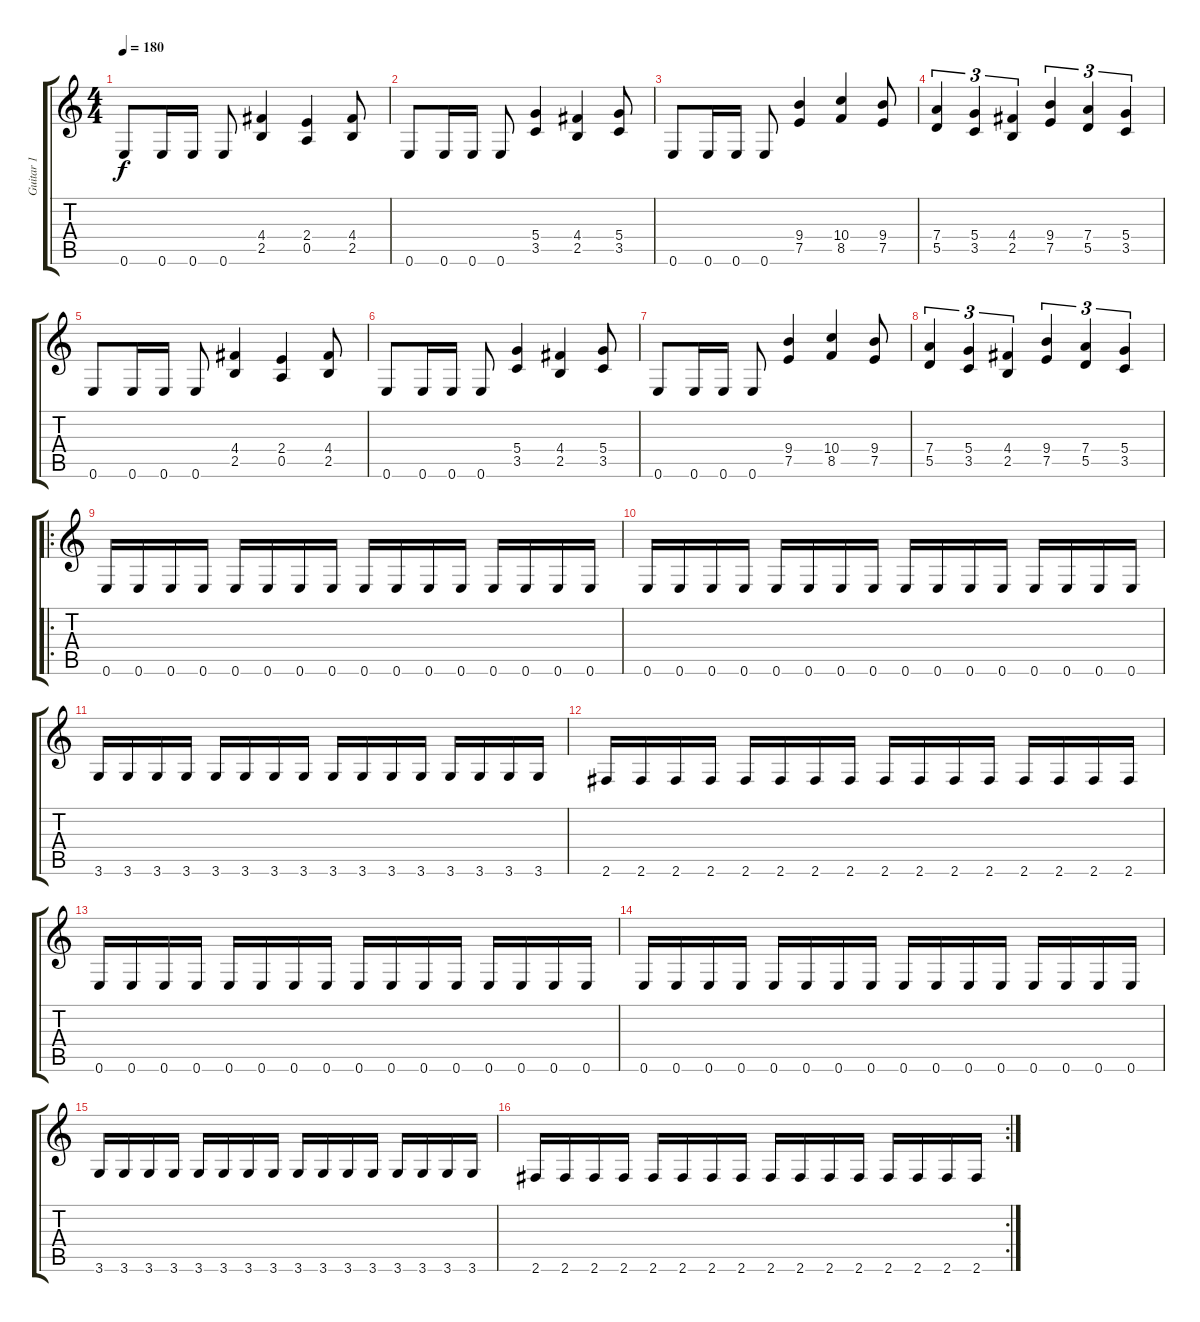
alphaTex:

\track ("Guitar 1" "Guitar 1") {instrument distortionguitar}
\staff {score tabs}
\tuning (E4 B3 G3 D3 A2 E2) {hide}
\ts (4 4)
\tempo 180
\clef g2
\ks c
0.6.8{dy f} 0.6.16 0.6.16 0.6.8 (4.4 2.5).4 (2.4 0.5).4 (4.4 2.5).8 |
0.6.8 0.6.16 0.6.16 0.6.8 (5.4 3.5).4 (4.4 2.5).4 (5.4 3.5).8 |
0.6.8 0.6.16 0.6.16 0.6.8 (9.4 7.5).4 (10.4 8.5).4 (9.4 7.5).8 |
(7.4 5.5).4{tu (3 2)} (5.4 3.5).4{tu (3 2)} (4.4 2.5).4{tu (3 2)} (9.4 7.5).4{tu (3 2)} (7.4 5.5).4{tu (3 2)} (5.4 3.5).4{tu (3 2)} |
0.6.8 0.6.16 0.6.16 0.6.8 (4.4 2.5).4 (2.4 0.5).4 (4.4 2.5).8 |
0.6.8 0.6.16 0.6.16 0.6.8 (5.4 3.5).4 (4.4 2.5).4 (5.4 3.5).8 |
0.6.8 0.6.16 0.6.16 0.6.8 (9.4 7.5).4 (10.4 8.5).4 (9.4 7.5).8 |
(7.4 5.5).4{tu (3 2)} (5.4 3.5).4{tu (3 2)} (4.4 2.5).4{tu (3 2)} (9.4 7.5).4{tu (3 2)} (7.4 5.5).4{tu (3 2)} (5.4 3.5).4{tu (3 2)} |
\ro
0.6.16 0.6.16 0.6.16 0.6.16 0.6.16 0.6.16 0.6.16 0.6.16 0.6.16 0.6.16 0.6.16 0.6.16 0.6.16 0.6.16 0.6.16 0.6.16 |
0.6.16 0.6.16 0.6.16 0.6.16 0.6.16 0.6.16 0.6.16 0.6.16 0.6.16 0.6.16 0.6.16 0.6.16 0.6.16 0.6.16 0.6.16 0.6.16 |
3.6.16 3.6.16 3.6.16 3.6.16 3.6.16 3.6.16 3.6.16 3.6.16 3.6.16 3.6.16 3.6.16 3.6.16 3.6.16 3.6.16 3.6.16 3.6.16 |
2.6.16 2.6.16 2.6.16 2.6.16 2.6.16 2.6.16 2.6.16 2.6.16 2.6.16 2.6.16 2.6.16 2.6.16 2.6.16 2.6.16 2.6.16 2.6.16 |
0.6.16 0.6.16 0.6.16 0.6.16 0.6.16 0.6.16 0.6.16 0.6.16 0.6.16 0.6.16 0.6.16 0.6.16 0.6.16 0.6.16 0.6.16 0.6.16 |
0.6.16 0.6.16 0.6.16 0.6.16 0.6.16 0.6.16 0.6.16 0.6.16 0.6.16 0.6.16 0.6.16 0.6.16 0.6.16 0.6.16 0.6.16 0.6.16 |
3.6.16 3.6.16 3.6.16 3.6.16 3.6.16 3.6.16 3.6.16 3.6.16 3.6.16 3.6.16 3.6.16 3.6.16 3.6.16 3.6.16 3.6.16 3.6.16 |
\rc 2
2.6.16 2.6.16 2.6.16 2.6.16 2.6.16 2.6.16 2.6.16 2.6.16 2.6.16 2.6.16 2.6.16 2.6.16 2.6.16 2.6.16 2.6.16 2.6.16
